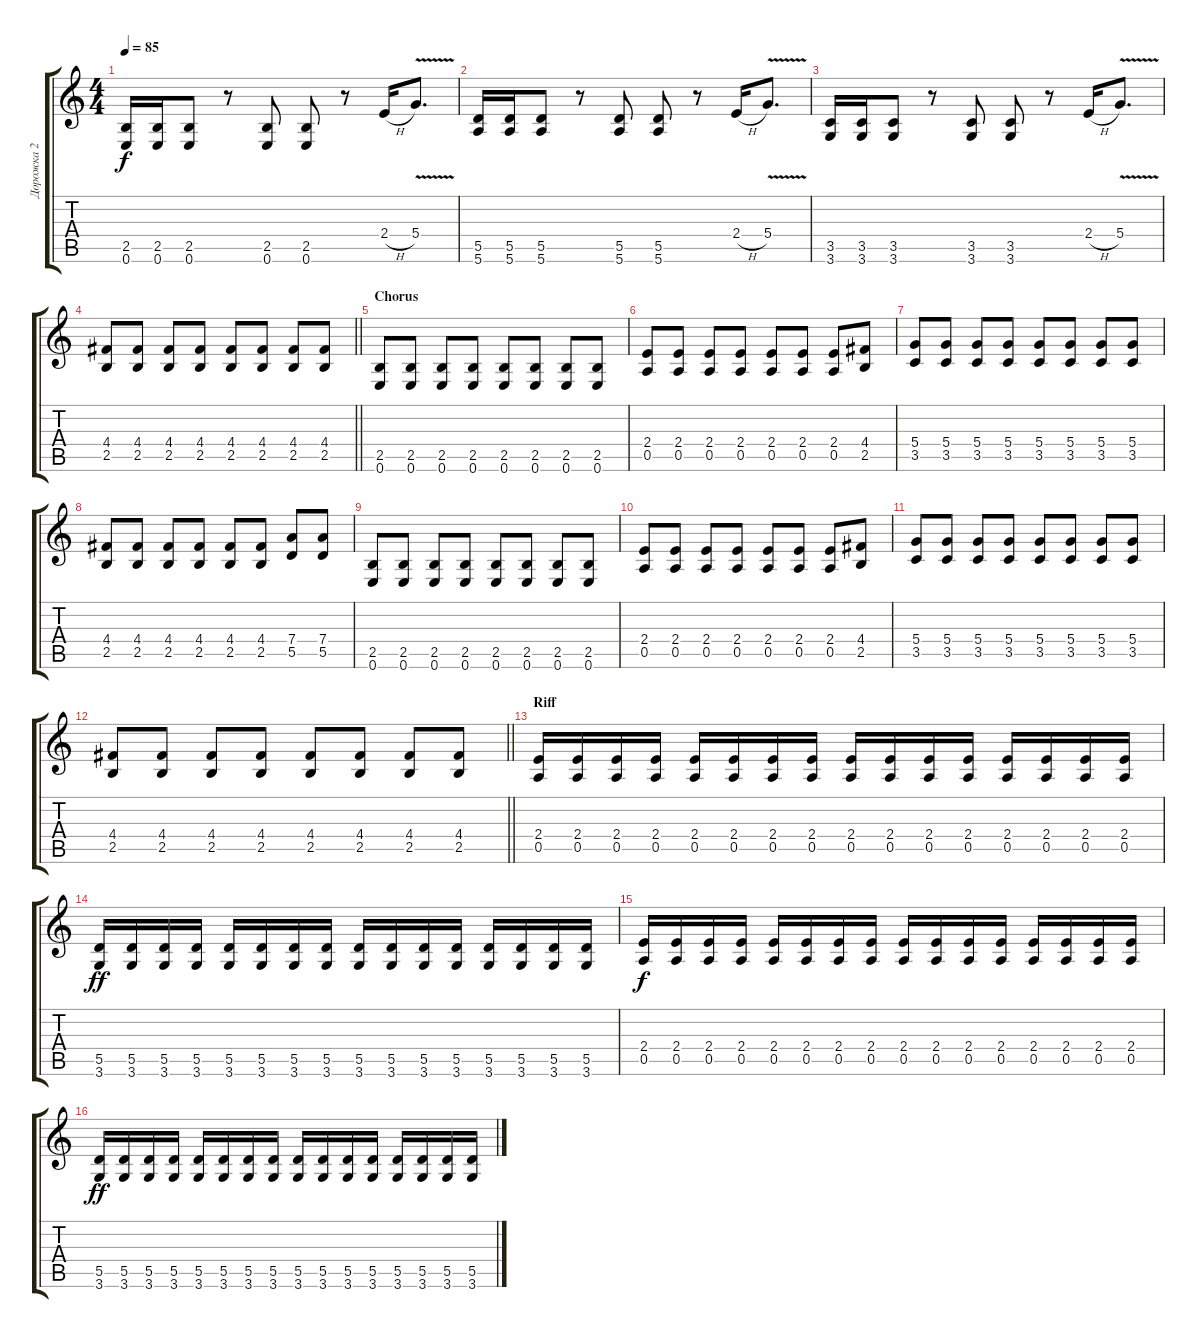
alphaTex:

\track ("Дорожка 2" "Дорожка 2") {instrument overdrivenguitar}
\staff {score tabs}
\tuning (E4 B3 G3 D3 A2 E2) {hide}
\ts (4 4)
\tempo 85
\clef g2
\ks c
(2.5 0.6).16{dy f} (2.5 0.6).16 (2.5 0.6).8 r.8 (2.5 0.6).8 (2.5 0.6).8 r.8 2.4{h}.16 5.4{v}.8{d} |
(5.5 5.6).16 (5.5 5.6).16 (5.5 5.6).8 r.8 (5.5 5.6).8 (5.5 5.6).8 r.8 2.4{h}.16 5.4{v}.8{d} |
(3.5 3.6).16 (3.5 3.6).16 (3.5 3.6).8 r.8 (3.5 3.6).8 (3.5 3.6).8 r.8 2.4{h}.16 5.4{v}.8{d} |
\barLineRight lightlight
(4.4 2.5).8 (4.4 2.5).8 (4.4 2.5).8 (4.4 2.5).8 (4.4 2.5).8 (4.4 2.5).8 (4.4 2.5).8 (4.4 2.5).8 |
\section ("" "Chorus")
(2.5 0.6).8 (2.5 0.6).8 (2.5 0.6).8 (2.5 0.6).8 (2.5 0.6).8 (2.5 0.6).8 (2.5 0.6).8 (2.5 0.6).8 |
(2.4 0.5).8 (2.4 0.5).8 (2.4 0.5).8 (2.4 0.5).8 (2.4 0.5).8 (2.4 0.5).8 (2.4 0.5).8 (4.4 2.5).8 |
(5.4 3.5).8 (5.4 3.5).8 (5.4 3.5).8 (5.4 3.5).8 (5.4 3.5).8 (5.4 3.5).8 (5.4 3.5).8 (5.4 3.5).8 |
(4.4 2.5).8 (4.4 2.5).8 (4.4 2.5).8 (4.4 2.5).8 (4.4 2.5).8 (4.4 2.5).8 (7.4 5.5).8 (7.4 5.5).8 |
(2.5 0.6).8 (2.5 0.6).8 (2.5 0.6).8 (2.5 0.6).8 (2.5 0.6).8 (2.5 0.6).8 (2.5 0.6).8 (2.5 0.6).8 |
(2.4 0.5).8 (2.4 0.5).8 (2.4 0.5).8 (2.4 0.5).8 (2.4 0.5).8 (2.4 0.5).8 (2.4 0.5).8 (4.4 2.5).8 |
(5.4 3.5).8 (5.4 3.5).8 (5.4 3.5).8 (5.4 3.5).8 (5.4 3.5).8 (5.4 3.5).8 (5.4 3.5).8 (5.4 3.5).8 |
\barLineRight lightlight
(4.4 2.5).8 (4.4 2.5).8 (4.4 2.5).8 (4.4 2.5).8 (4.4 2.5).8 (4.4 2.5).8 (4.4 2.5).8 (4.4 2.5).8 |
\section ("" "Riff")
(2.4 0.5).16 (2.4 0.5).16 (2.4 0.5).16 (2.4 0.5).16 (2.4 0.5).16 (2.4 0.5).16 (2.4 0.5).16 (2.4 0.5).16 (2.4 0.5).16 (2.4 0.5).16 (2.4 0.5).16 (2.4 0.5).16 (2.4 0.5).16 (2.4 0.5).16 (2.4 0.5).16 (2.4 0.5).16 |
(5.5 3.6).16{dy ff} (5.5 3.6).16 (5.5 3.6).16 (5.5 3.6).16 (5.5 3.6).16 (5.5 3.6).16 (5.5 3.6).16 (5.5 3.6).16 (5.5 3.6).16 (5.5 3.6).16 (5.5 3.6).16 (5.5 3.6).16 (5.5 3.6).16 (5.5 3.6).16 (5.5 3.6).16 (5.5 3.6).16 |
(2.4 0.5).16{dy f} (2.4 0.5).16 (2.4 0.5).16 (2.4 0.5).16 (2.4 0.5).16 (2.4 0.5).16 (2.4 0.5).16 (2.4 0.5).16 (2.4 0.5).16 (2.4 0.5).16 (2.4 0.5).16 (2.4 0.5).16 (2.4 0.5).16 (2.4 0.5).16 (2.4 0.5).16 (2.4 0.5).16 |
(5.5 3.6).16{dy ff} (5.5 3.6).16 (5.5 3.6).16 (5.5 3.6).16 (5.5 3.6).16 (5.5 3.6).16 (5.5 3.6).16 (5.5 3.6).16 (5.5 3.6).16 (5.5 3.6).16 (5.5 3.6).16 (5.5 3.6).16 (5.5 3.6).16 (5.5 3.6).16 (5.5 3.6).16 (5.5 3.6).16
